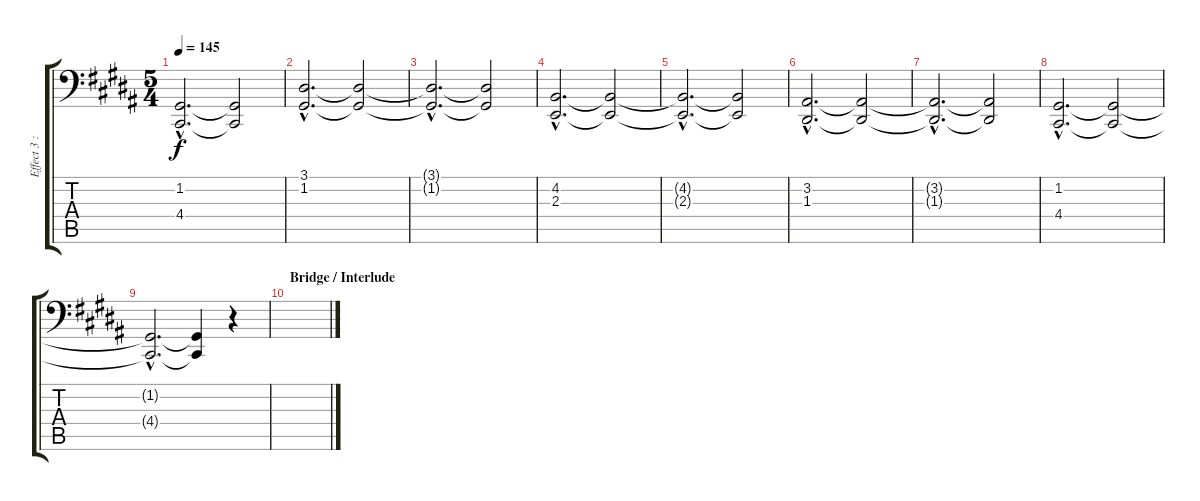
\track ("Effect 3 : Bass" "Effect 3 :") {instrument lead7fifths}
\staff {score tabs}
\tuning (C3 G2 D2 A1 E1 B0) {hide}
\ts (5 4)
\tempo 145
\clef f4
\ks b
(1.2{hac t} 4.4{hac t}).2{d dy f} (1.2{t} 4.4{t}).2 |
(3.1{hac} 1.2{hac}).2{d} (3.1{t} 1.2{t}).2 |
(3.1{hac t} 1.2{hac t}).2{d} (3.1{t} 1.2{t}).2 |
(4.2{hac} 2.3{hac}).2{d} (4.2{t} 2.3{t}).2 |
(4.2{hac t} 2.3{hac t}).2{d} (4.2{t} 2.3{t}).2 |
(3.2{hac} 1.3{hac}).2{d} (3.2{t} 1.3{t}).2 |
(3.2{hac t} 1.3{hac t}).2{d} (3.2{t} 1.3{t}).2 |
(1.2{hac} 4.4{hac}).2{d} (1.2{t} 4.4{t}).2 |
(1.2{hac t} 4.4{hac t}).2{d volume 0} (1.2{t} 4.4{t}).4 r.4 |
\section ("" "Bridge / Interlude")
